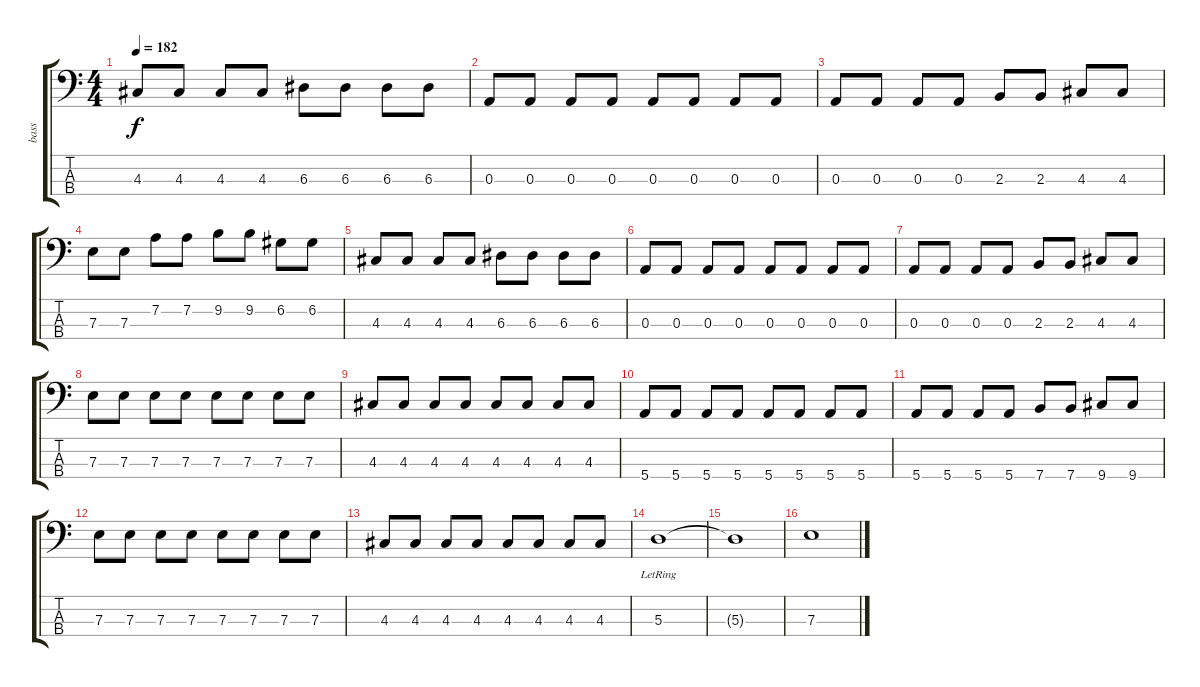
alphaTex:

\track ("bass" "bass") {instrument electricbasspick}
\staff {score tabs}
\tuning (G2 D2 A1 E1) {hide}
\ts (4 4)
\tempo 182
\clef f4
\ks c
4.3.8{dy f} 4.3.8 4.3.8 4.3.8 6.3.8 6.3.8 6.3.8 6.3.8 |
0.3.8 0.3.8 0.3.8 0.3.8 0.3.8 0.3.8 0.3.8 0.3.8 |
0.3.8 0.3.8 0.3.8 0.3.8 2.3.8 2.3.8 4.3.8 4.3.8 |
7.3.8 7.3.8 7.2.8 7.2.8 9.2.8 9.2.8 6.2.8 6.2.8 |
4.3.8 4.3.8 4.3.8 4.3.8 6.3.8 6.3.8 6.3.8 6.3.8 |
0.3.8 0.3.8 0.3.8 0.3.8 0.3.8 0.3.8 0.3.8 0.3.8 |
0.3.8 0.3.8 0.3.8 0.3.8 2.3.8 2.3.8 4.3.8 4.3.8 |
7.3.8 7.3.8 7.3.8 7.3.8 7.3.8 7.3.8 7.3.8 7.3.8 |
4.3.8 4.3.8 4.3.8 4.3.8 4.3.8 4.3.8 4.3.8 4.3.8 |
5.4.8 5.4.8 5.4.8 5.4.8 5.4.8 5.4.8 5.4.8 5.4.8 |
5.4.8 5.4.8 5.4.8 5.4.8 7.4.8 7.4.8 9.4.8 9.4.8 |
7.3.8 7.3.8 7.3.8 7.3.8 7.3.8 7.3.8 7.3.8 7.3.8 |
4.3.8 4.3.8 4.3.8 4.3.8 4.3.8 4.3.8 4.3.8 4.3.8 |
5.3{lr}.1 |
5.3{t}.1 |
7.3.1
